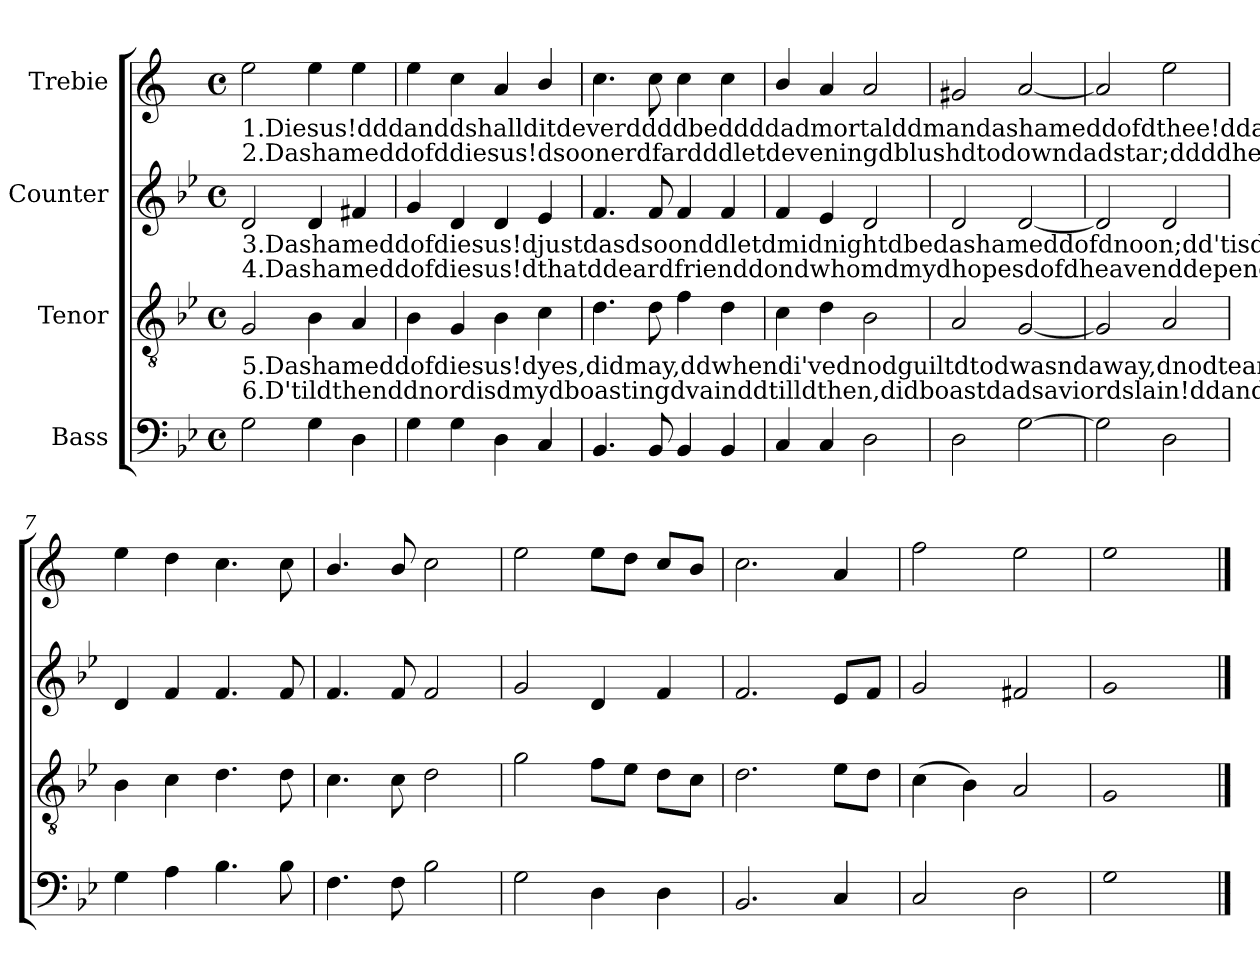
**kern	**kern	**kern	**kern
*part4	*part3	*part2	*part1
*staff4	*staff3	*staff2	*staff1
*I"Bass	*I"Tenor	*I"Counter	*I"Trebie
*clefF4	*clefGv2	*clefG2	*clefG2
*ITrd7c12	*	*	*ITrd1c2
*k[b-e-]	*k[b-e-]	*k[b-e-]	*k[b-e-]
*B-:	*B-:	*B-:	*B-:
*M4/4	*M4/4	*M4/4	*M4/4
*met(c)	*met(c)	*met(c)	*met(c)
=1	=1	=1	=1
!	!	!	!LO:TX:b:t=1.Diesus!dddanddshallditdeverddddbeddddadmortalddmandashameddofdthee!ddashameddofdthee,dwhomdangelsdpraise,dwhosedgloriesdshinedthroughdendlessddays!
!	!	!LO:TX:b:t=3.Dashameddofdiesus!djustdasdsoonddletdmidnightdbedashameddofdnoon;dd'tisdmidnightdwithdmydsouldtilldheddbrightdmorning-stardbidddddddarknessddddflee.	!
!	!	!LO:TX:a:t=2.Dashameddofddiesus!dsoonerdfardddletdeveningdblushdtodowndadstar;ddddhedshedsdthedbeamsdofdlightddivine,ddddo'erdthisdbeddnighddtedddddsouldddofddddddmine.	!
!	!LO:TX:b:t=5.Dashameddofdiesus!dyes,didmay,ddwhendi'vednodguiltdtodwasndaway,dnodteardtodwipe,dnodgooddtodcrave,ddddddnoddfearsddtodddddquell,dddnoddddddsouldddtoddddsave.	!	!
!	!LO:TX:a:t=4.Dashameddofdiesus!dthatddeardfrienddondwhomdmydhopesdofdheavenddepend!dno,dwhendidblushddbedthisdmydshameddthatdidnodmoredreveredhisdname.	!	!
!LO:TX:a:t=6.D'tildthenddnordisdmydboastingdvainddtilldthen,didboastdadsaviordslain!ddanddo,dmaydthisdmydglorydbe,dddddthatdchristdisdddnotddddddashamedddddddofdddddme!	!	!	!
!LO:N:head=open	!LO:N:head=open	!LO:N:head=open	!LO:N:head=open
2GG\	2G/	2d/	2dd\
!LO:N:head=solid	!LO:N:head=solid	!LO:N:head=solid	!LO:N:head=solid
4GG\	4B-\	4d/	4dd\
!LO:N:head=solid	!LO:N:head=solid	!	!LO:N:head=solid
4DD\	4A/	4f#X/	4dd\
=2	=2	=2	=2
!LO:N:head=solid	!LO:N:head=solid	!LO:N:head=solid	!LO:N:head=solid
4GG\	4B-\	4g/	4dd\
!LO:N:head=solid	!LO:N:head=solid	!LO:N:head=solid	!LO:N:head=solid
4GG\	4G/	4d/	4b-\
!LO:N:head=solid	!LO:N:head=solid	!LO:N:head=solid	!LO:N:head=solid
4DD\	4B-\	4d/	4g/
!	!	!LO:N:head=solid	!LO:N:head=solid
4CC/	4c\	4e-/	4a/
=3	=3	=3	=3
!LO:N:head=solid	!LO:N:head=solid	!	!LO:N:head=solid
4.BBB-/	4.d\	4.f/	4.b-\
!LO:N:head=solid	!LO:N:head=solid	!	!LO:N:head=solid
8BBB-/	8d\	8f/	8b-\
!LO:N:head=solid	!	!	!LO:N:head=solid
4BBB-/	4f\	4f/	4b-\
!LO:N:head=solid	!LO:N:head=solid	!	!LO:N:head=solid
4BBB-/	4d\	4f/	4b-\
=4	=4	=4	=4
!	!	!	!LO:N:head=solid
4CC/	4c\	4f/	4a/
!	!LO:N:head=solid	!LO:N:head=solid	!LO:N:head=solid
4CC/	4d\	4e-/	4g/
!LO:N:head=open	!	!LO:N:head=open	!LO:N:head=open
2DD\	2B-\	2d/	2g</
=5	=5	=5	=5
!LO:N:head=open	!LO:N:head=open	!LO:N:head=open	!
2DD\	2A/	2d/	2f#X/
!LO:N:head=open	!LO:N:head=open	!LO:N:head=open	!LO:N:head=open
[>2GG\	[<2G/	[<2d/	[<2g/
=6	=6	=6	=6
!LO:N:head=open	!LO:N:head=open	!LO:N:head=open	!LO:N:head=open
2GG\]	2G/]	2d/]	2g/]
!LO:N:head=open	!LO:N:head=open	!LO:N:head=open	!LO:N:head=open
2DD\	2A/	2d/	2dd\
=7	=7	=7	=7
!LO:N:head=solid	!LO:N:head=solid	!LO:N:head=solid	!LO:N:head=solid
4GG\	4B-\	4d/	4dd\
!LO:N:head=solid	!	!	!
4AA\	4c\	4f/	4cc\
!LO:N:head=solid	!LO:N:head=solid	!	!LO:N:head=solid
4.BB-\	4.d\	4.f/	4.b-\
!LO:N:head=solid	!LO:N:head=solid	!	!LO:N:head=solid
8BB-\	8d\	8f/	8b-\
=8	=8	=8	=8
!	!	!	!LO:N:head=solid
4.FF\	4.c\	4.f/	4.a/
!	!	!	!LO:N:head=solid
8FF\	8c\	8f/	8a/
!	!LO:N:head=open	!	!
2BB-\	2d\	2f/	2b-\
=9	=9	=9	=9
!LO:N:head=open	!LO:N:head=open	!LO:N:head=open	!LO:N:head=open
2GG\	2g\	2g/	2dd\
!LO:N:head=solid	!	!LO:N:head=solid	!LO:N:head=solid
4DD\	8f\L	4d/	8dd\L
!	!LO:N:head=solid	!	!
.	8e-\J	.	8cc\J
!LO:N:head=solid	!LO:N:head=solid	!	!LO:N:head=solid
4DD\	8d\L	4f/	8b-/L
!	!	!	!LO:N:head=solid
.	8c\J	.	8a</J
=10	=10	=10	=10
!	!LO:N:head=open	!	!
2.BBB-/	2.d\	2.f/	2.b-\
!	!LO:N:head=solid	!LO:N:head=solid	!LO:N:head=solid
4CC/	8e-\L	8e-/L	4g/
!	!LO:N:head=solid	!	!
.	8d\J	8f/J	.
=11	=11	=11	=11
!	!	!LO:N:head=open	!
2CC/	(>4c\	2g/	2ee-\
!	!LO:N:head=solid	!	!
.	4B-\)	.	.
!LO:N:head=open	!LO:N:head=open	!	!LO:N:head=open
2DD\	2A/	2f#X/	2dd\
=12	=12	=12	=12
!LO:N:head=open	!LO:N:head=open	!LO:N:head=open	!LO:N:head=open
1GG	1G	1g	1dd
==	==	==	==
*-	*-	*-	*-
